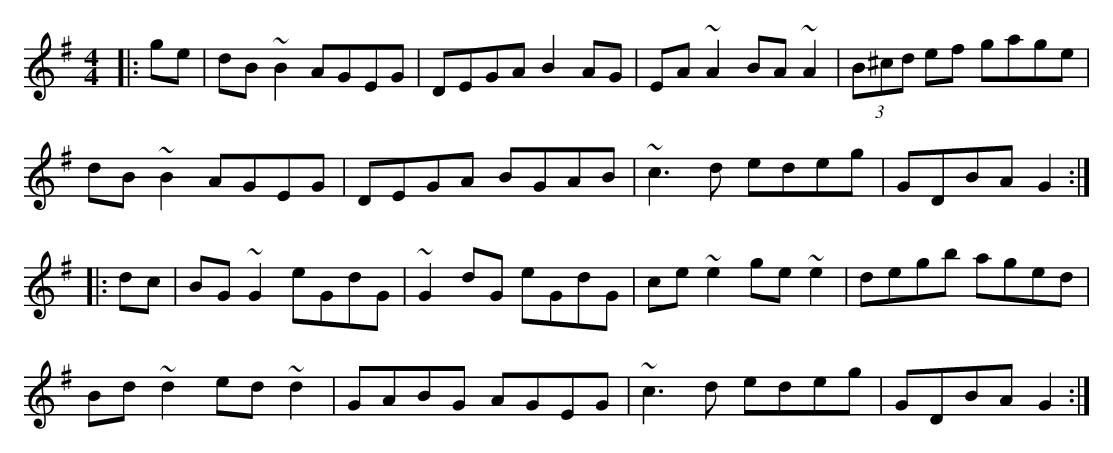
X:1
M:4/4
K:G
|:ge|dB~B2 AGEG|DEGA B2AG|EA~A2 BA~A2|(3B^cd ef gage|
dB~B2 AGEG|DEGA BGAB|~c3d edeg|GDBA G2:|
|:dc|BG~G2 eGdG|~G2dG eGdG|ce~e2 ge~e2|degb aged|
Bd~d2 ed~d2|GABG AGEG|~c3d edeg|GDBA G2:|
